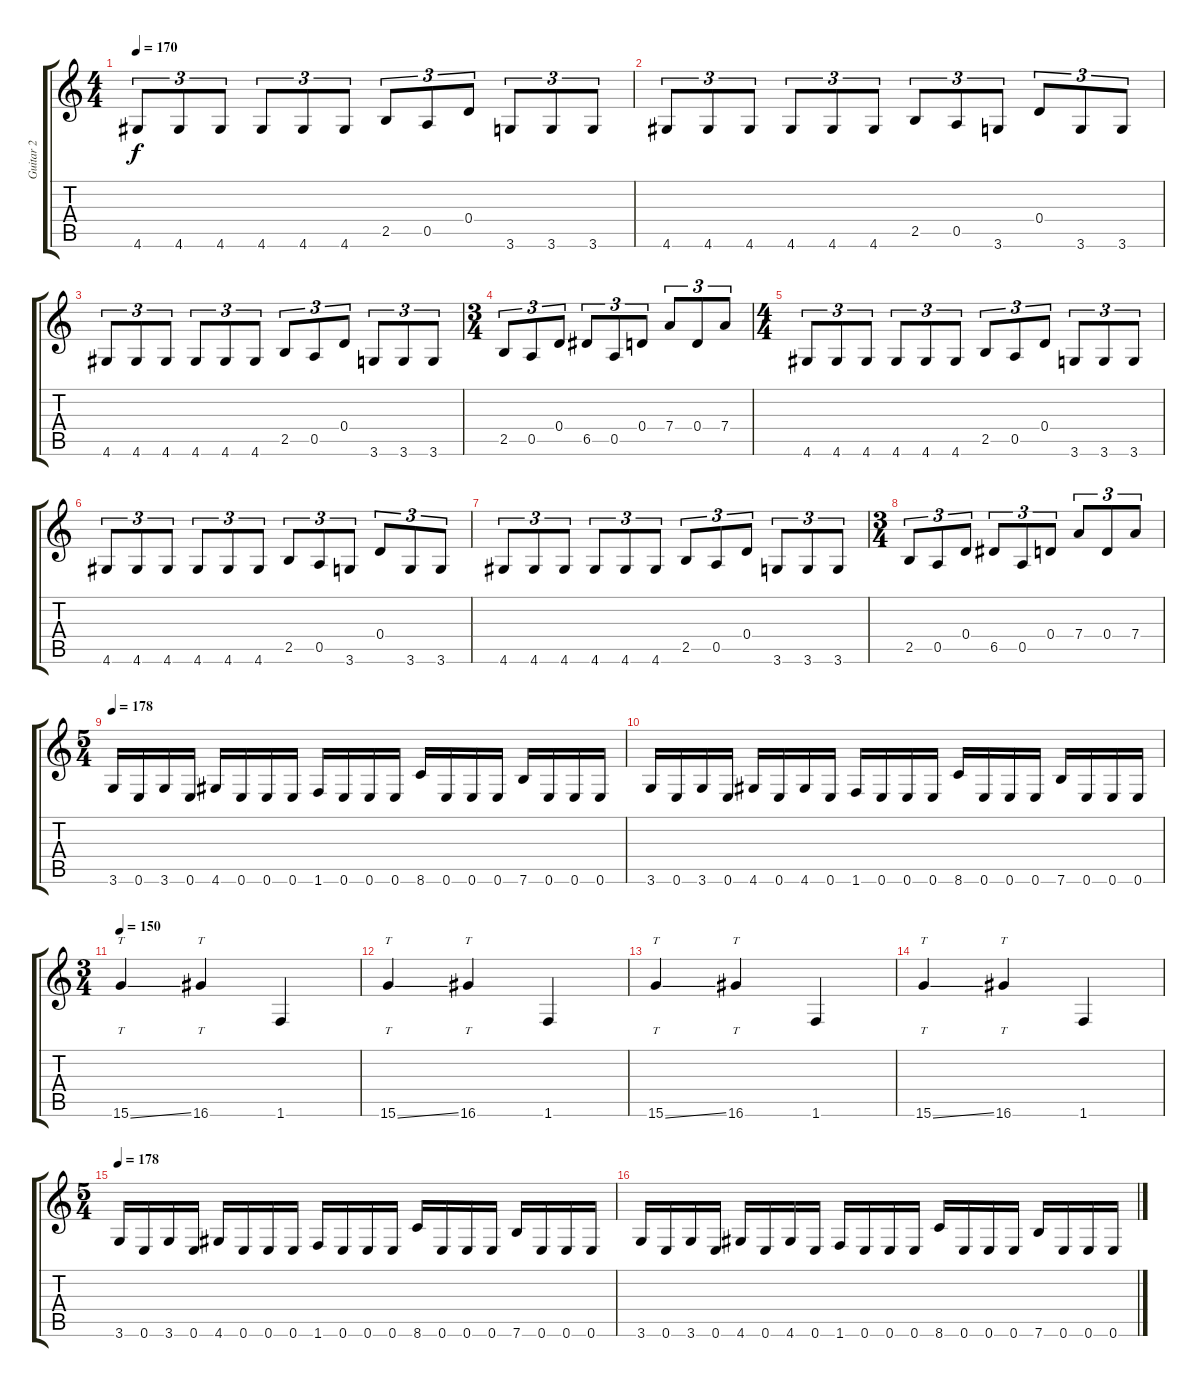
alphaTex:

\track ("Guitar 2" "Guitar 2") {instrument distortionguitar}
\staff {score tabs}
\tuning (E4 B3 G3 D3 A2 E2) {hide}
\ts (4 4)
\tempo 170
\clef g2
\ks c
4.6.8{tu (3 2) dy f} 4.6.8{tu (3 2)} 4.6.8{tu (3 2)} 4.6.8{tu (3 2)} 4.6.8{tu (3 2)} 4.6.8{tu (3 2)} 2.5.8{tu (3 2)} 0.5.8{tu (3 2)} 0.4.8{tu (3 2)} 3.6.8{tu (3 2)} 3.6.8{tu (3 2)} 3.6.8{tu (3 2)} |
4.6.8{tu (3 2)} 4.6.8{tu (3 2)} 4.6.8{tu (3 2)} 4.6.8{tu (3 2)} 4.6.8{tu (3 2)} 4.6.8{tu (3 2)} 2.5.8{tu (3 2)} 0.5.8{tu (3 2)} 3.6.8{tu (3 2)} 0.4.8{tu (3 2)} 3.6.8{tu (3 2)} 3.6.8{tu (3 2)} |
4.6.8{tu (3 2)} 4.6.8{tu (3 2)} 4.6.8{tu (3 2)} 4.6.8{tu (3 2)} 4.6.8{tu (3 2)} 4.6.8{tu (3 2)} 2.5.8{tu (3 2)} 0.5.8{tu (3 2)} 0.4.8{tu (3 2)} 3.6.8{tu (3 2)} 3.6.8{tu (3 2)} 3.6.8{tu (3 2)} |
\ts (3 4)
2.5.8{tu (3 2)} 0.5.8{tu (3 2)} 0.4.8{tu (3 2)} 6.5.8{tu (3 2)} 0.5.8{tu (3 2)} 0.4.8{tu (3 2)} 7.4.8{tu (3 2)} 0.4.8{tu (3 2)} 7.4.8{tu (3 2)} |
\ts (4 4)
4.6.8{tu (3 2)} 4.6.8{tu (3 2)} 4.6.8{tu (3 2)} 4.6.8{tu (3 2)} 4.6.8{tu (3 2)} 4.6.8{tu (3 2)} 2.5.8{tu (3 2)} 0.5.8{tu (3 2)} 0.4.8{tu (3 2)} 3.6.8{tu (3 2)} 3.6.8{tu (3 2)} 3.6.8{tu (3 2)} |
4.6.8{tu (3 2)} 4.6.8{tu (3 2)} 4.6.8{tu (3 2)} 4.6.8{tu (3 2)} 4.6.8{tu (3 2)} 4.6.8{tu (3 2)} 2.5.8{tu (3 2)} 0.5.8{tu (3 2)} 3.6.8{tu (3 2)} 0.4.8{tu (3 2)} 3.6.8{tu (3 2)} 3.6.8{tu (3 2)} |
4.6.8{tu (3 2)} 4.6.8{tu (3 2)} 4.6.8{tu (3 2)} 4.6.8{tu (3 2)} 4.6.8{tu (3 2)} 4.6.8{tu (3 2)} 2.5.8{tu (3 2)} 0.5.8{tu (3 2)} 0.4.8{tu (3 2)} 3.6.8{tu (3 2)} 3.6.8{tu (3 2)} 3.6.8{tu (3 2)} |
\ts (3 4)
2.5.8{tu (3 2)} 0.5.8{tu (3 2)} 0.4.8{tu (3 2)} 6.5.8{tu (3 2)} 0.5.8{tu (3 2)} 0.4.8{tu (3 2)} 7.4.8{tu (3 2)} 0.4.8{tu (3 2)} 7.4.8{tu (3 2)} |
\ts (5 4)
\tempo 178
3.6.16 0.6.16 3.6.16 0.6.16 4.6.16 0.6.16 0.6.16 0.6.16 1.6.16 0.6.16 0.6.16 0.6.16 8.6.16 0.6.16 0.6.16 0.6.16 7.6.16 0.6.16 0.6.16 0.6.16 |
3.6.16 0.6.16 3.6.16 0.6.16 4.6.16 0.6.16 4.6.16 0.6.16 1.6.16 0.6.16 0.6.16 0.6.16 8.6.16 0.6.16 0.6.16 0.6.16 7.6.16 0.6.16 0.6.16 0.6.16 |
\ts (3 4)
\tempo 150
15.6{ss}.4{tt} 16.6.4{tt} 1.6.4 |
15.6{ss}.4{tt} 16.6.4{tt} 1.6.4 |
15.6{ss}.4{tt} 16.6.4{tt} 1.6.4 |
15.6{ss}.4{tt} 16.6.4{tt} 1.6.4 |
\ts (5 4)
\tempo 178
3.6.16 0.6.16 3.6.16 0.6.16 4.6.16 0.6.16 0.6.16 0.6.16 1.6.16 0.6.16 0.6.16 0.6.16 8.6.16 0.6.16 0.6.16 0.6.16 7.6.16 0.6.16 0.6.16 0.6.16 |
3.6.16 0.6.16 3.6.16 0.6.16 4.6.16 0.6.16 4.6.16 0.6.16 1.6.16 0.6.16 0.6.16 0.6.16 8.6.16 0.6.16 0.6.16 0.6.16 7.6.16 0.6.16 0.6.16 0.6.16
